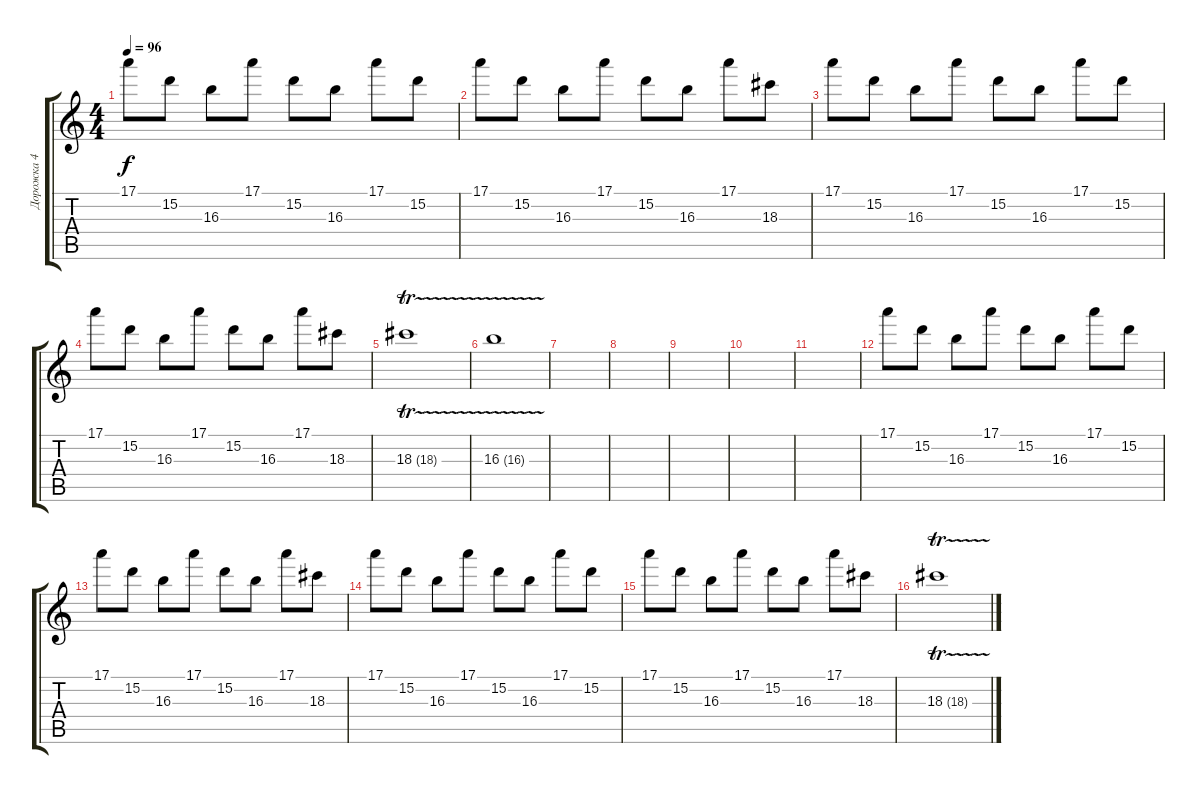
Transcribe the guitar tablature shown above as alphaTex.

\track ("Дорожка 4" "Дорожка 4") {solo instrument acousticguitarsteel}
\staff {score tabs}
\tuning (E4 B3 G3 D3 A2 E2) {hide}
\ts (4 4)
\tempo 96
\clef g2
\ks c
17.1.8{dy f} 15.2.8 16.3.8 17.1.8 15.2.8 16.3.8 17.1.8 15.2.8 |
17.1.8 15.2.8 16.3.8 17.1.8 15.2.8 16.3.8 17.1.8 18.3.8 |
17.1.8 15.2.8 16.3.8 17.1.8 15.2.8 16.3.8 17.1.8 15.2.8 |
17.1.8 15.2.8 16.3.8 17.1.8 15.2.8 16.3.8 17.1.8 18.3.8 |
18.3{tr (18 16)}.1 |
16.3{tr (16 16)}.1 |
|
|
|
|
|
17.1.8 15.2.8 16.3.8 17.1.8 15.2.8 16.3.8 17.1.8 15.2.8 |
17.1.8 15.2.8 16.3.8 17.1.8 15.2.8 16.3.8 17.1.8 18.3.8 |
17.1.8 15.2.8 16.3.8 17.1.8 15.2.8 16.3.8 17.1.8 15.2.8 |
17.1.8 15.2.8 16.3.8 17.1.8 15.2.8 16.3.8 17.1.8 18.3.8 |
18.3{tr (18 16)}.1
